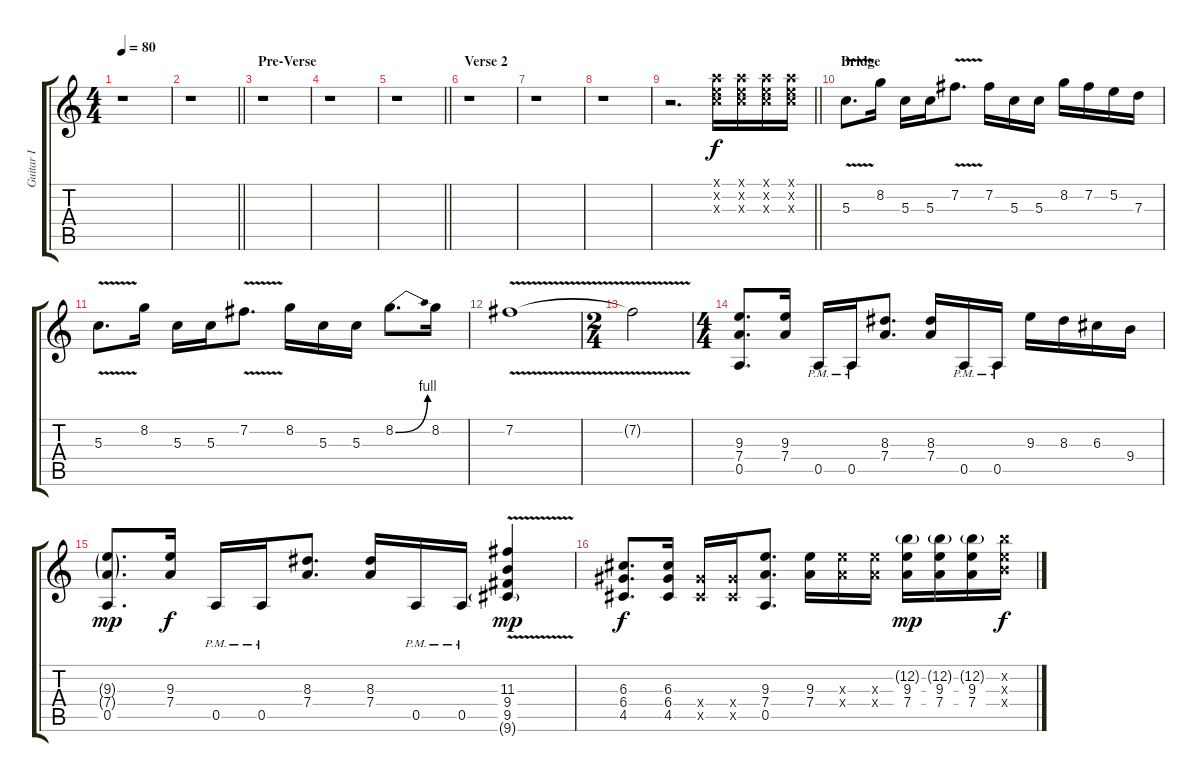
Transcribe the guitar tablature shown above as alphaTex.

\track ("Guitar I" "Guitar I") {instrument distortionguitar}
\staff {score tabs}
\tuning (E4 B3 G3 D3 A2 E2) {hide}
\ts (4 4)
\tempo 80
\clef g2
\ks c
r.1{dy f} |
\barLineRight lightlight
r.1 |
\section ("" "Pre-Verse")
r.1 |
r.1 |
\barLineRight lightlight
r.1 |
\section ("" "Verse 2")
r.1 |
r.1 |
r.1 |
\barLineRight lightlight
r.2{d} (5.1{x} 5.2{x} 5.3{x}).16 (5.1{x} 5.2{x} 5.3{x}).16 (5.1{x} 5.2{x} 5.3{x}).16 (5.1{x} 5.2{x} 5.3{x}).16 |
\section ("" "Bridge")
5.3{v}.8{d} 8.2.16 5.3.16 5.3.16 7.2{v}.8{d} 7.2.16 5.3.16 5.3.16 8.2.16 7.2.16 5.2.16 7.3.16 |
5.3{v}.8{d} 8.2.16 5.3.16 5.3.16 7.2{v}.8{d} 8.2.16 5.3.16 5.3.16 8.2{be (bend 0 0 60 4)}.8{d} 8.2.16 |
7.2{v}.1 |
\ts (2 4)
7.2{v t}.2 |
\ts (4 4)
(9.3 7.4 0.5).8{d} (9.3 7.4).16 0.5{pm}.16 0.5{pm}.16 (8.3 7.4).8{d} (8.3 7.4).16 0.5{pm}.16 0.5{pm}.16 9.3.16 8.3.16 6.3.16 9.4.16 |
(9.3{g} 7.4{g} 0.5).8{d dy mp} (9.3 7.4).16{dy f} 0.5{pm}.16 0.5{pm}.16 (8.3 7.4).8{d} (8.3 7.4).16 0.5{pm}.16 0.5{pm}.16 (11.3{v} 9.4{v} 9.5{v} 9.6{v g}).4{dy mp} |
(6.3 6.4 4.5).8{d dy f} (6.3 6.4 4.5).16 (6.4{x} 4.5{x}).16 (6.4{x} 4.5{x}).16 (9.3 7.4 0.5).8{d} (9.3 7.4).16 (9.3{x} 7.4{x}).16 (9.3{x} 7.4{x}).16 (12.2{g} 9.3 7.4).16{dy mp} (12.2{g} 9.3 7.4).16 (12.2{g} 9.3 7.4).16 (12.2{x} 9.3{x} 9.4{x}).16{dy f}
